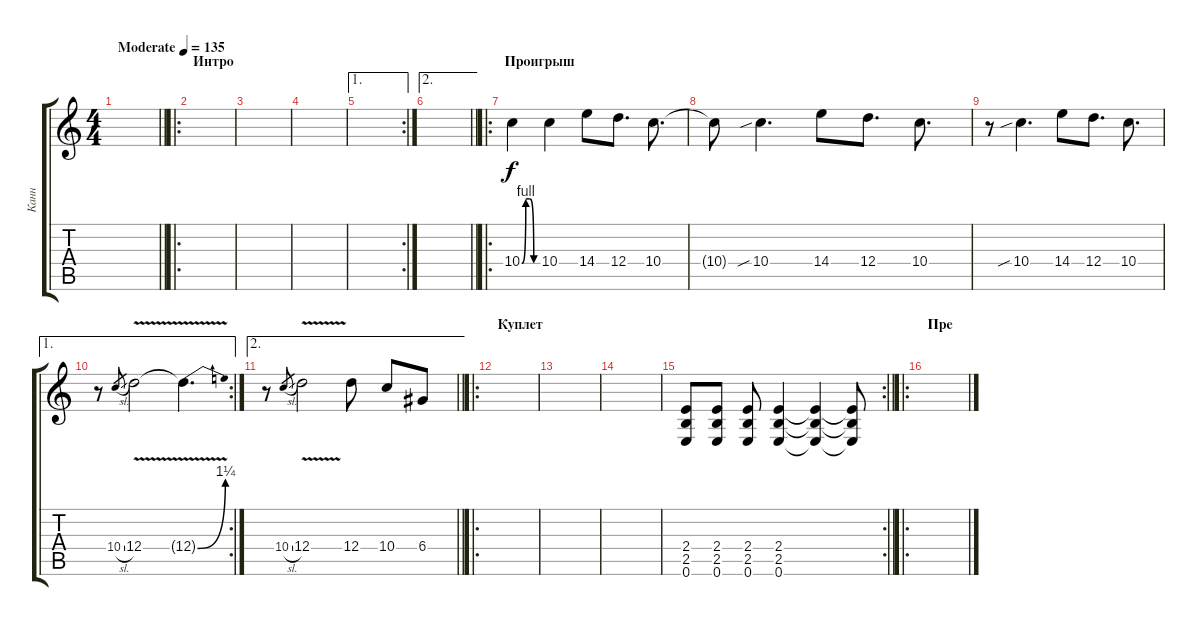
\track ("Канн" "Канн") {instrument distortionguitar}
\staff {score tabs}
\tuning (E4 B3 G3 D3 A2 E2) {hide}
\ts (4 4)
\tempo (135 "Moderate")
\clef g2
\barLineRight lightlight
\ks c
|
\ro
\section ("" "Интро")
|
|
|
\ae 1
\rc 2
|
\ae 2
\barLineRight lightlight
|
\ro
\section ("" "Проигрыш")
10.4{be (custom 0 0 15 4 30 4 45 0 60 0)}.4 10.4.4 14.4.8 12.4.8{d} 10.4.8{d} |
10.4{t}.8 10.4{sib}.4{d} 14.4.8 12.4.8{d} 10.4.8{d} |
r.8 10.4{sib}.4{d} 14.4.8 12.4.8{d} 10.4.8{d} |
\ae 1
\rc 2
r.8 10.4{sl}.8{gr} 12.4{v}.2 12.4{be (bend 0 0 60 5) t}.4{d} |
\ae 2
\barLineRight lightlight
r.8 10.4{sl}.8{gr} 12.4{v}.2 12.4.8 10.4.8 6.4.8 |
\ro
\section ("" "Куплет")
|
|
|
\rc 2
\barLineRight lightlight
(2.4 2.5 0.6).8 (2.4 2.5 0.6).8 (2.4 2.5 0.6).8 (2.4 2.5 0.6).4 (2.4{t} 2.5{t} 0.6{t}).4 (2.4{t} 2.5{t} 0.6{t}).8 |
\ro
\section ("" "Пре")
